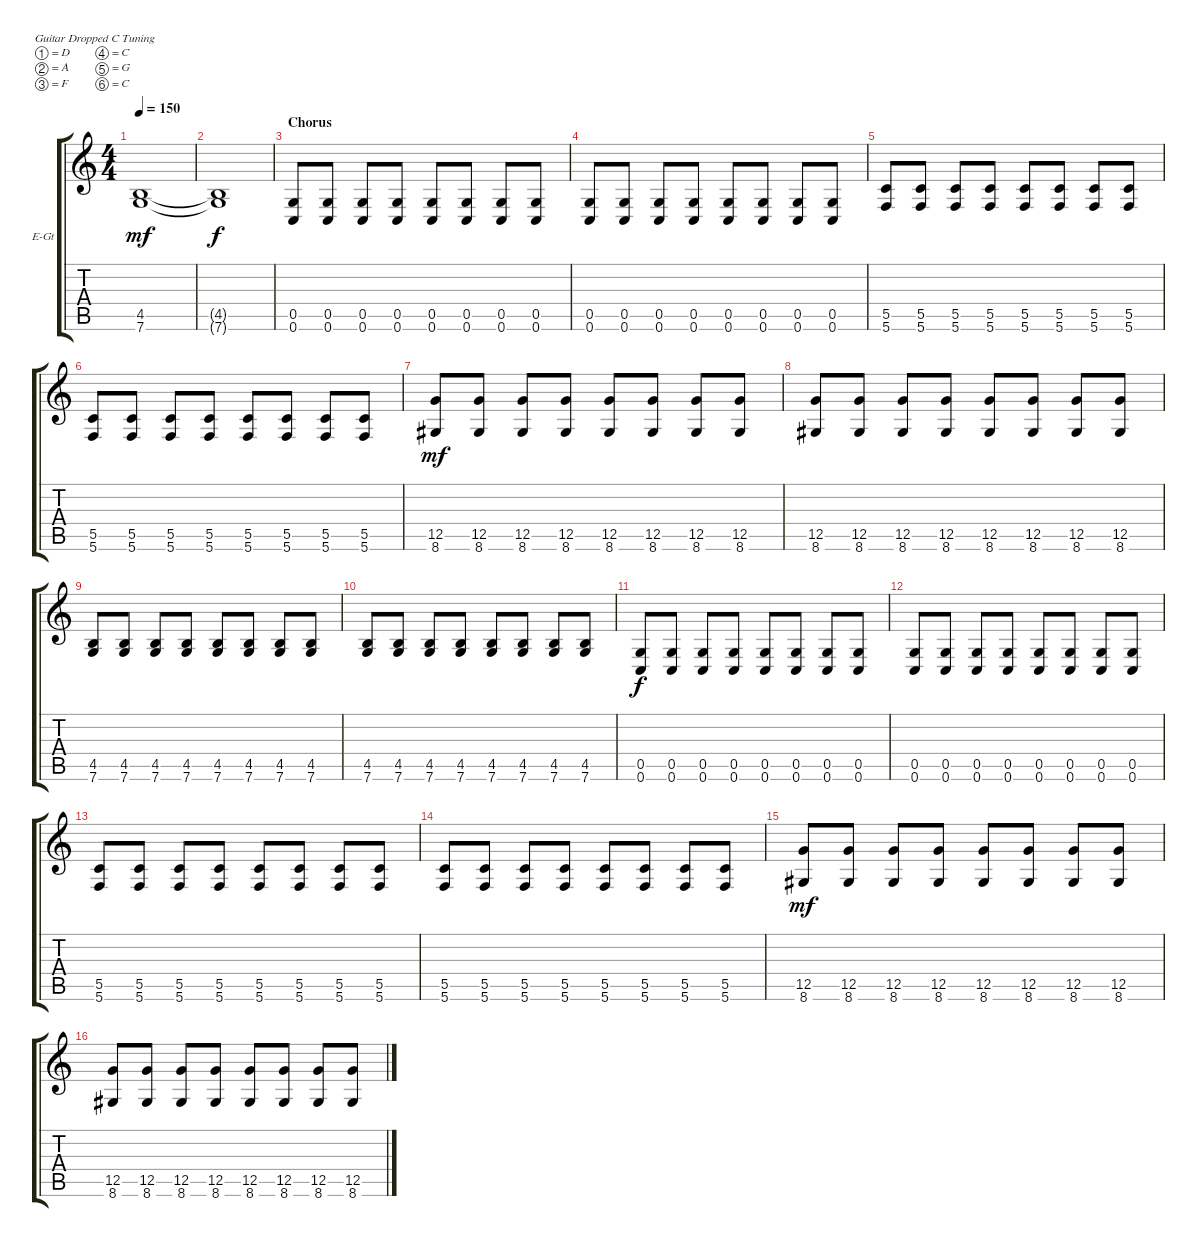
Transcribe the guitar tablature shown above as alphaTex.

\defaultSystemsLayout 4
\bracketExtendMode groupsimilarinstruments
\firstSystemTrackNameOrientation horizontal
\otherSystemsTrackNameOrientation horizontal
\track ("Jack" "E-Gt") {instrument distortionguitar}
\staff {score tabs}
\tuning (D4 A3 F3 C3 G2 C2)
\ts (4 4)
\tempo 150
\clef g2
\ks c
(4.5 7.6).1{dy mf} |
(4.5{t} 7.6{t}).1{dy f} |
\section ("" "Chorus")
(0.6 0.5).8 (0.6 0.5).8 (0.6 0.5).8 (0.6 0.5).8 (0.6 0.5).8 (0.6 0.5).8 (0.6 0.5).8 (0.6 0.5).8 |
(0.6 0.5).8 (0.6 0.5).8 (0.6 0.5).8 (0.6 0.5).8 (0.6 0.5).8 (0.6 0.5).8 (0.6 0.5).8 (0.6 0.5).8 |
(5.6 5.5).8 (5.6 5.5).8 (5.6 5.5).8 (5.6 5.5).8 (5.6 5.5).8 (5.6 5.5).8 (5.6 5.5).8 (5.6 5.5).8 |
(5.6 5.5).8 (5.6 5.5).8 (5.6 5.5).8 (5.6 5.5).8 (5.6 5.5).8 (5.6 5.5).8 (5.6 5.5).8 (5.6 5.5).8 |
(12.5 8.6).8{dy mf} (12.5 8.6).8 (12.5 8.6).8 (12.5 8.6).8 (12.5 8.6).8 (12.5 8.6).8 (12.5 8.6).8 (12.5 8.6).8 |
(12.5 8.6).8 (12.5 8.6).8 (12.5 8.6).8 (12.5 8.6).8 (12.5 8.6).8 (12.5 8.6).8 (12.5 8.6).8 (12.5 8.6).8 |
(4.5 7.6).8 (4.5 7.6).8 (4.5 7.6).8 (4.5 7.6).8 (4.5 7.6).8 (4.5 7.6).8 (4.5 7.6).8 (4.5 7.6).8 |
(4.5 7.6).8 (4.5 7.6).8 (4.5 7.6).8 (4.5 7.6).8 (4.5 7.6).8 (4.5 7.6).8 (4.5 7.6).8 (4.5 7.6).8 |
(0.6 0.5).8{dy f} (0.6 0.5).8 (0.6 0.5).8 (0.6 0.5).8 (0.6 0.5).8 (0.6 0.5).8 (0.6 0.5).8 (0.6 0.5).8 |
(0.6 0.5).8 (0.6 0.5).8 (0.6 0.5).8 (0.6 0.5).8 (0.6 0.5).8 (0.6 0.5).8 (0.6 0.5).8 (0.6 0.5).8 |
(5.6 5.5).8 (5.6 5.5).8 (5.6 5.5).8 (5.6 5.5).8 (5.6 5.5).8 (5.6 5.5).8 (5.6 5.5).8 (5.6 5.5).8 |
(5.6 5.5).8 (5.6 5.5).8 (5.6 5.5).8 (5.6 5.5).8 (5.6 5.5).8 (5.6 5.5).8 (5.6 5.5).8 (5.6 5.5).8 |
(12.5 8.6).8{dy mf} (12.5 8.6).8 (12.5 8.6).8 (12.5 8.6).8 (12.5 8.6).8 (12.5 8.6).8 (12.5 8.6).8 (12.5 8.6).8 |
(12.5 8.6).8 (12.5 8.6).8 (12.5 8.6).8 (12.5 8.6).8 (12.5 8.6).8 (12.5 8.6).8 (12.5 8.6).8 (12.5 8.6).8
